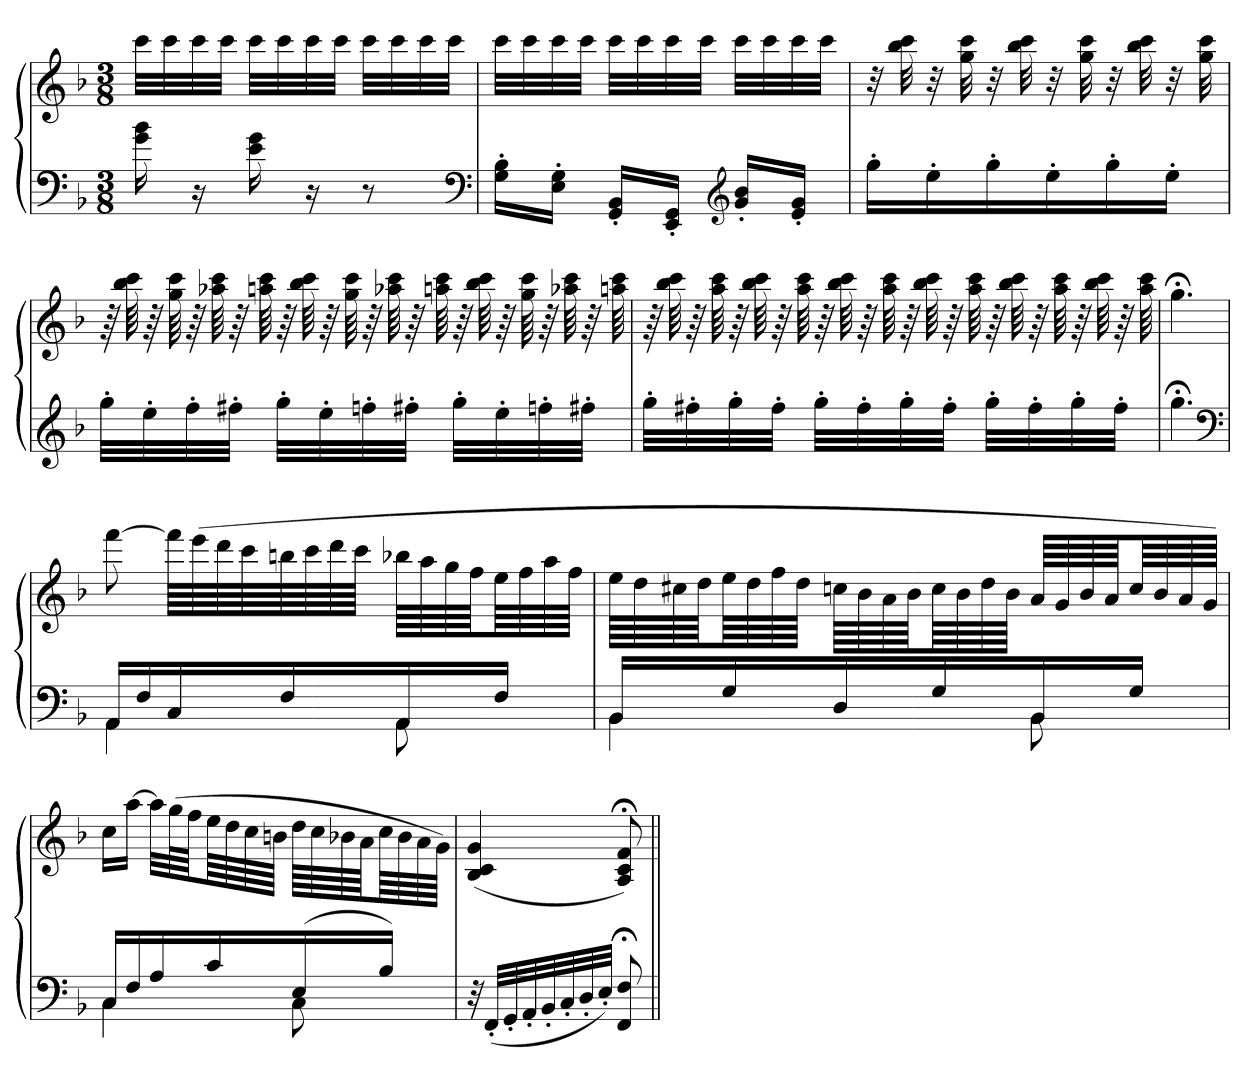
**kern	**kern
*part1	*part1
*staff2	*staff1
*clefF4	*clefG2
*k[b-]	*k[b-]
*F:	*F:
*M3/8	*M3/8
=	=
16g 16b-	32cccLLL
.	32ccc
16r	32ccc
.	32cccJJJ
16e 16g	32cccLLL
.	32ccc
16r	32ccc
.	32cccJJJ
8r	32cccLLL
.	32ccc
.	32ccc
.	32cccJJJ
*clefF4	*
=	=
16G' 16B-'LL	32cccLLL
.	32ccc
16E' 16G'JJ	32ccc
.	32cccJJJ
16GG' 16BB-'LL	32cccLLL
.	32ccc
16EE' 16GG'JJ	32ccc
.	32cccJJJ
*clefG2	*
16g' 16b-'LL	32cccLLL
.	32ccc
16e' 16g'JJ	32ccc
.	32cccJJJ
=	=
16gg'LL	32r
.	32bb- 32ccc
16ee'	32r
.	32gg 32ccc
16gg'	32r
.	32bb- 32ccc
16ee'	32r
.	32gg 32ccc
16gg'	32r
.	32bb- 32ccc
16ee'JJ	32r
.	32gg 32ccc
=	=
32gg'LLL	64r
.	64bb- 64ccc
32ee'	64r
.	64gg 64ccc
32ff'	64r
.	64aa-X 64ccc
32ff#X'JJJ	64r
.	64aan 64ccc
32gg'LLL	64r
.	64bb- 64ccc
32ee'	64r
.	64gg 64ccc
32ffn'	64r
.	64aa-X 64ccc
32ff#X'JJJ	64r
.	64aan 64ccc
32gg'LLL	64r
.	64bb- 64ccc
32ee'	64r
.	64gg 64ccc
32ffn'	64r
.	64aa-X 64ccc
32ff#X'JJJ	64r
.	64aan 64ccc
=	=
32gg'LLL	64r
.	64bb- 64ccc
32ff#X'	64r
.	64aa 64ccc
32gg'	64r
.	64bb- 64ccc
32ff#'JJJ	64r
.	64aa 64ccc
32gg'LLL	64r
.	64bb- 64ccc
32ff#'	64r
.	64aa 64ccc
32gg'	64r
.	64bb- 64ccc
32ff#'JJJ	64r
.	64aa 64ccc
32gg'LLL	64r
.	64bb- 64ccc
32ff#'	64r
.	64aa 64ccc
32gg'	64r
.	64bb- 64ccc
32ff#'JJJ	64r
.	64aa 64ccc
=	=
4.gg;<	4.gg;<
*clefF4	*
=	=
*^	*
16AALL	4AA	[8fff
16F	.	.
16C	.	64fffLLLL]
.	.	(64eee
.	.	64ddd
.	.	64ccc
16F	.	64bbn
.	.	64ccc
.	.	64ddd
.	.	64cccJJJJ
16AA	8AA	64bb-XLLLL
.	.	64aa
.	.	64gg
.	.	64ffJJJ
16FJJ	.	64eeLLL
.	.	64ff
.	.	64aa
.	.	64ffJJJJ
=	=	=
16BB-LL	4BB-	64eeLLLL
.	.	64dd
.	.	64cc#X
.	.	64ddJJJ
16G	.	64eeLLL
.	.	64dd
.	.	64ff
.	.	64ddJJJJ
16D	.	64ccnLLLL
.	.	64b-
.	.	64a
.	.	64b-JJJ
16G	.	64ccLLL
.	.	64b-
.	.	64dd
.	.	64b-JJJJ
16BB-	8BB-	64aLLLL
.	.	64g
.	.	64b-
.	.	64aJJJ
16GJJ	.	64ccLLL
.	.	64b-
.	.	64a
.	.	64gJJJJ)
=	=	=
16CLL	4C	16ccLL
16F	.	[16aaJJ
16A	.	32aaLLL]
.	.	(64ggL
.	.	64ffJJJ
16c	.	64eeLLL
.	.	64dd
.	.	64cc
.	.	64bnJJJJ
(16E	8C	64ddLLLL
.	.	64cc
.	.	64b-X
.	.	64aJJJ
16B-JJ)	.	64ccLLL
.	.	64b-
.	.	64a
.	.	64gJJJJ)
*v	*v	*
=	=
32r	(4B- 4c 4g
(32FF'LLL	.
32GG'	.
32AA'	.
32BB-'	.
32C'	.
32D'	.
32E'JJJ)	.
8FF;< 8F;<	8A;< 8c;< 8f;<)
=||	=||
*-	*-
